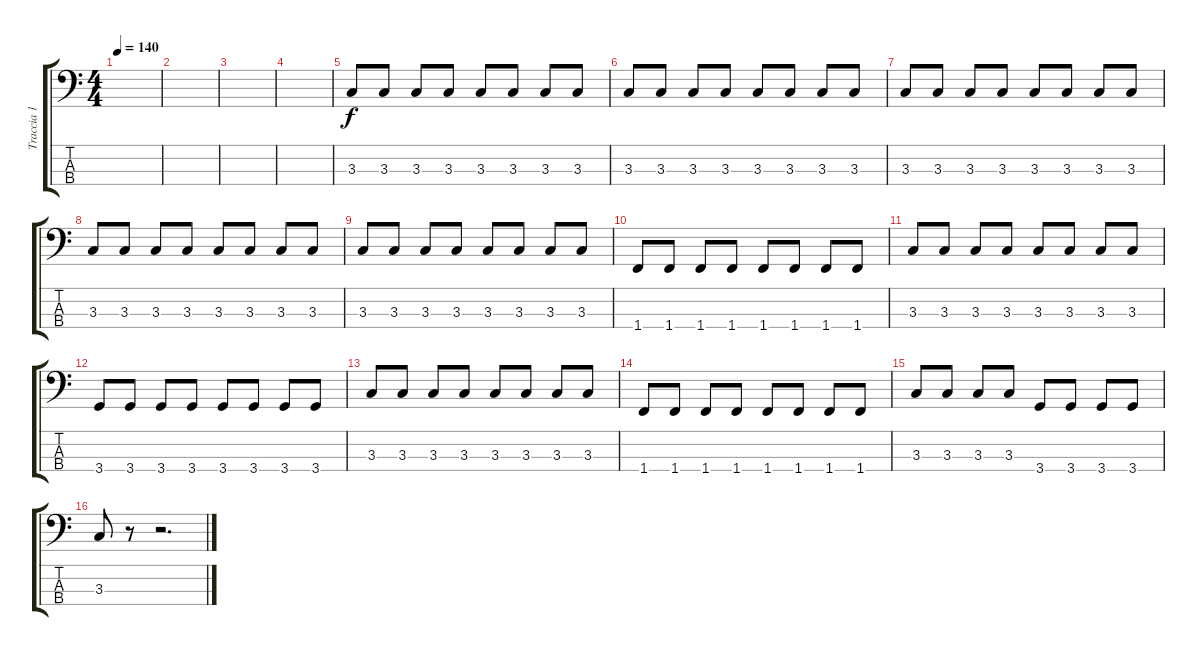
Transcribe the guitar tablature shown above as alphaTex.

\track ("Traccia 1" "Traccia 1") {instrument electricbasspick}
\staff {score tabs}
\tuning (G2 D2 A1 E1) {hide}
\ts (4 4)
\tempo 140
\clef f4
\ks c
|
|
|
|
3.3.8 3.3.8 3.3.8 3.3.8 3.3.8 3.3.8 3.3.8 3.3.8 |
3.3.8 3.3.8 3.3.8 3.3.8 3.3.8 3.3.8 3.3.8 3.3.8 |
3.3.8 3.3.8 3.3.8 3.3.8 3.3.8 3.3.8 3.3.8 3.3.8 |
3.3.8 3.3.8 3.3.8 3.3.8 3.3.8 3.3.8 3.3.8 3.3.8 |
3.3.8 3.3.8 3.3.8 3.3.8 3.3.8 3.3.8 3.3.8 3.3.8 |
1.4.8 1.4.8 1.4.8 1.4.8 1.4.8 1.4.8 1.4.8 1.4.8 |
3.3.8 3.3.8 3.3.8 3.3.8 3.3.8 3.3.8 3.3.8 3.3.8 |
3.4.8 3.4.8 3.4.8 3.4.8 3.4.8 3.4.8 3.4.8 3.4.8 |
3.3.8 3.3.8 3.3.8 3.3.8 3.3.8 3.3.8 3.3.8 3.3.8 |
1.4.8 1.4.8 1.4.8 1.4.8 1.4.8 1.4.8 1.4.8 1.4.8 |
3.3.8 3.3.8 3.3.8 3.3.8 3.4.8 3.4.8 3.4.8 3.4.8 |
3.3.8 r.8 r.2{d}
